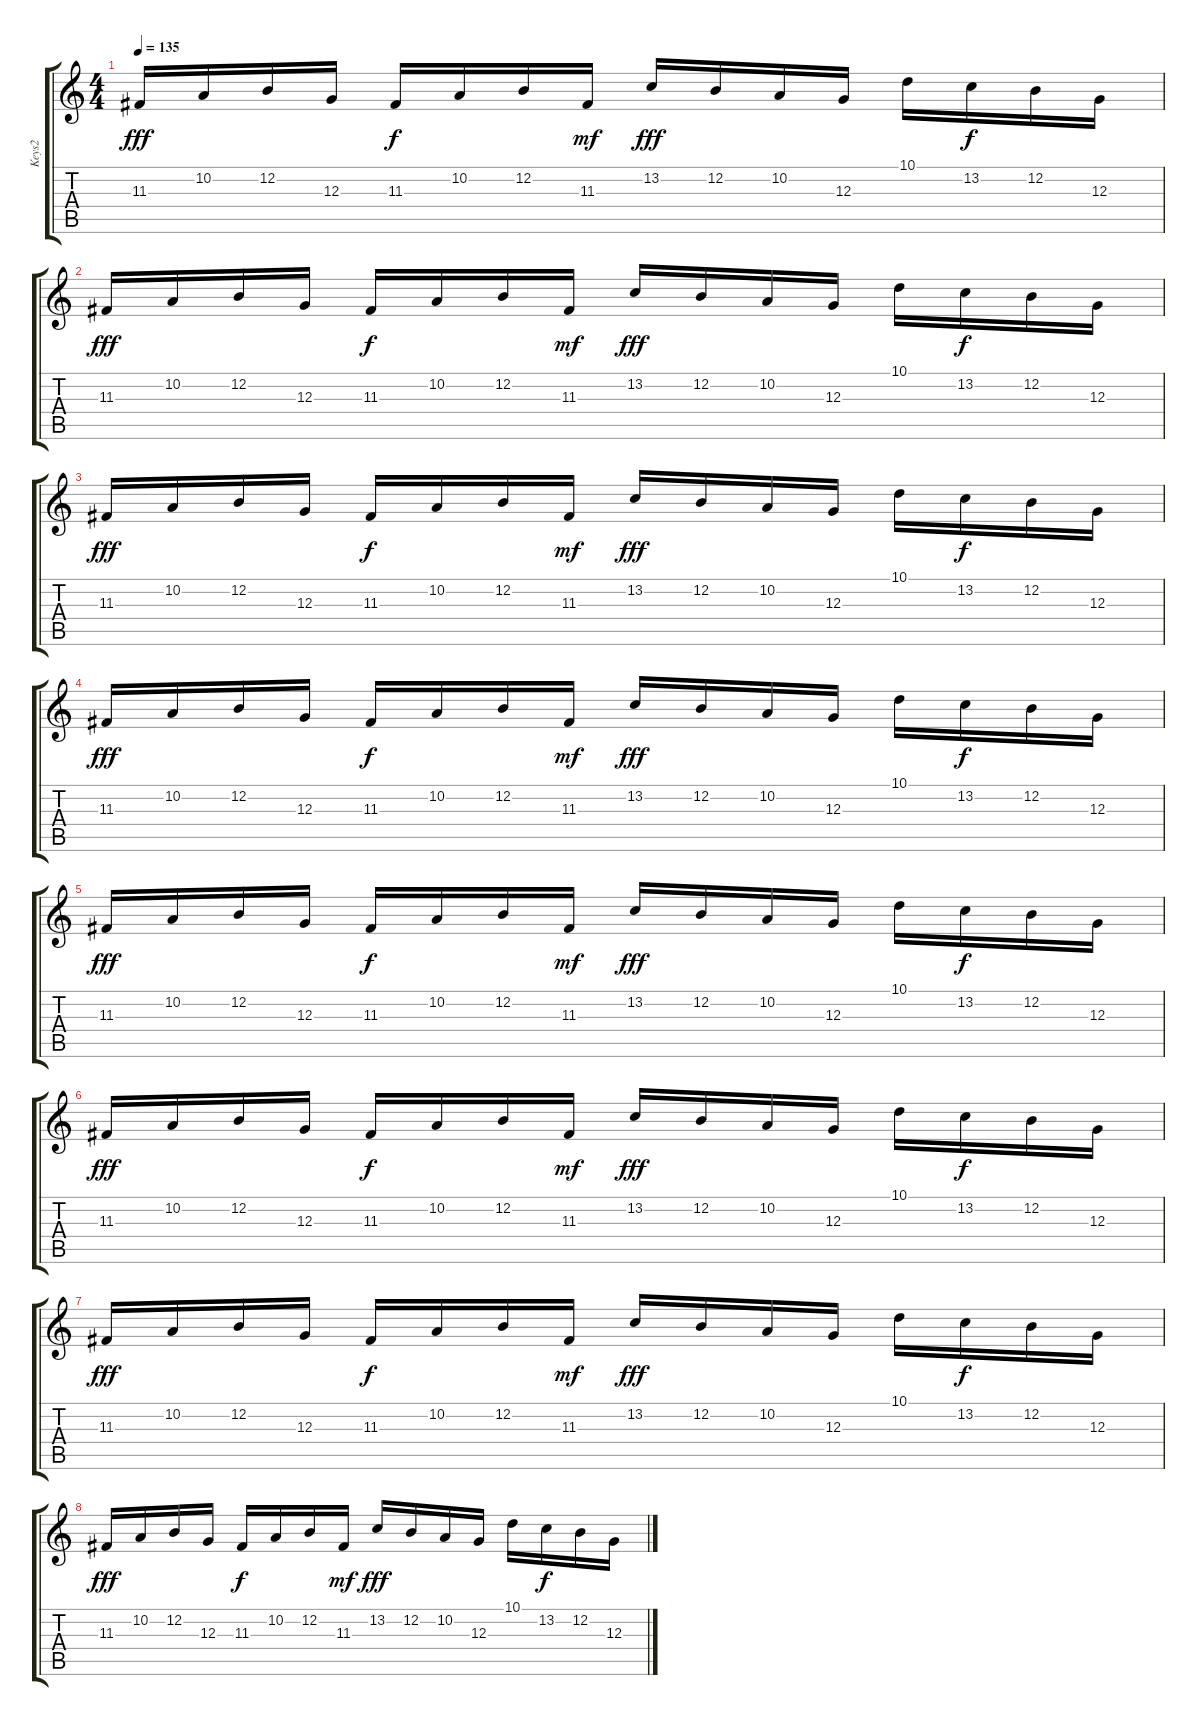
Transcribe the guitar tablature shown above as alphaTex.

\track ("Keys2" "Keys2") {instrument lead2sawtooth}
\staff {score tabs}
\tuning (E4 B3 G3 D3 A2 E2) {hide}
\ts (4 4)
\tempo 135
\clef g2
\ks c
11.3.16{dy fff} 10.2.16 12.2.16 12.3.16 11.3.16{dy f} 10.2.16 12.2.16 11.3.16{dy mf} 13.2.16{dy fff} 12.2.16 10.2.16 12.3.16 10.1.16 13.2.16{dy f} 12.2.16 12.3.16 |
11.3.16{dy fff} 10.2.16 12.2.16 12.3.16 11.3.16{dy f} 10.2.16 12.2.16 11.3.16{dy mf} 13.2.16{dy fff} 12.2.16 10.2.16 12.3.16 10.1.16 13.2.16{dy f} 12.2.16 12.3.16 |
11.3.16{dy fff volume 0} 10.2.16 12.2.16 12.3.16 11.3.16{dy f} 10.2.16 12.2.16 11.3.16{dy mf} 13.2.16{dy fff} 12.2.16 10.2.16 12.3.16 10.1.16 13.2.16{dy f} 12.2.16 12.3.16 |
11.3.16{dy fff} 10.2.16 12.2.16 12.3.16 11.3.16{dy f} 10.2.16 12.2.16 11.3.16{dy mf} 13.2.16{dy fff} 12.2.16 10.2.16 12.3.16 10.1.16 13.2.16{dy f} 12.2.16 12.3.16 |
11.3.16{dy fff} 10.2.16 12.2.16 12.3.16 11.3.16{dy f} 10.2.16 12.2.16 11.3.16{dy mf} 13.2.16{dy fff} 12.2.16 10.2.16 12.3.16 10.1.16 13.2.16{dy f} 12.2.16 12.3.16 |
11.3.16{dy fff} 10.2.16 12.2.16 12.3.16 11.3.16{dy f} 10.2.16 12.2.16 11.3.16{dy mf} 13.2.16{dy fff} 12.2.16 10.2.16 12.3.16 10.1.16 13.2.16{dy f} 12.2.16 12.3.16 |
11.3.16{dy fff} 10.2.16 12.2.16 12.3.16 11.3.16{dy f} 10.2.16 12.2.16 11.3.16{dy mf} 13.2.16{dy fff} 12.2.16 10.2.16 12.3.16 10.1.16 13.2.16{dy f} 12.2.16 12.3.16 |
11.3.16{dy fff} 10.2.16 12.2.16 12.3.16 11.3.16{dy f} 10.2.16 12.2.16 11.3.16{dy mf} 13.2.16{dy fff} 12.2.16 10.2.16 12.3.16 10.1.16 13.2.16{dy f} 12.2.16 12.3.16
